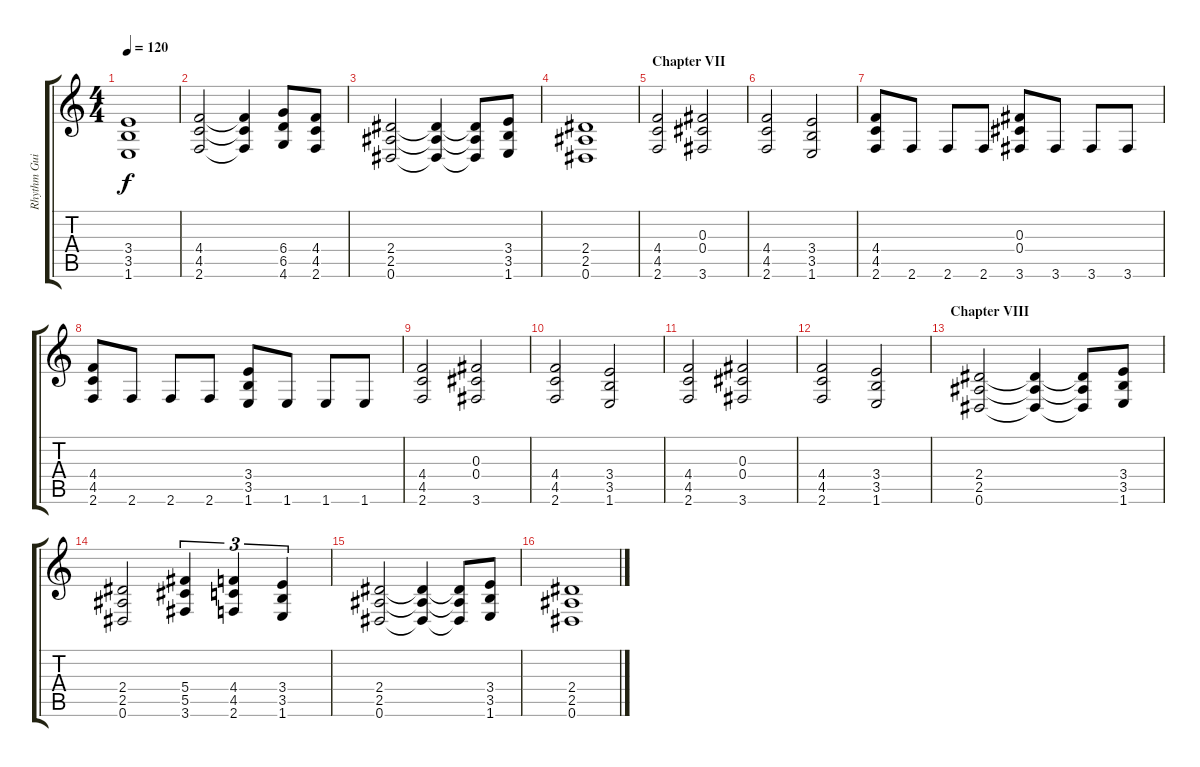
\track ("Rhythm Guitar" "Rhythm Gui") {instrument distortionguitar}
\staff {score tabs}
\tuning (Eb4 Bb3 Gb3 Db3 Ab2 Eb2) {hide}
\ts (4 4)
\tempo 120
\clef g2
\ks c
(3.4 3.5 1.6).1{dy f} |
(4.4 4.5 2.6).2 (4.4{t} 4.5{t} 2.6{t}).4 (6.4 6.5 4.6).8 (4.4 4.5 2.6).8 |
(2.4 2.5 0.6).2 (2.4{t} 2.5{t} 0.6{t}).4 (2.4{t} 2.5{t} 0.6{t}).8 (3.4 3.5 1.6).8 |
(2.4 2.5 0.6).1 |
\section ("" "Chapter VII")
(4.4 4.5 2.6).2{volume 13} (0.3 0.4 3.6).2 |
(4.4 4.5 2.6).2 (3.4 3.5 1.6).2 |
(4.4 4.5 2.6).8 2.6.8 2.6.8 2.6.8 (0.3 0.4 3.6).8 3.6.8 3.6.8 3.6.8 |
(4.4 4.5 2.6).8 2.6.8 2.6.8 2.6.8 (3.4 3.5 1.6).8 1.6.8 1.6.8 1.6.8 |
(4.4 4.5 2.6).2{volume 13} (0.3 0.4 3.6).2 |
(4.4 4.5 2.6).2 (3.4 3.5 1.6).2 |
(4.4 4.5 2.6).2{volume 13} (0.3 0.4 3.6).2 |
(4.4 4.5 2.6).2 (3.4 3.5 1.6).2 |
\section ("" "Chapter VIII")
(2.4 2.5 0.6).2 (2.4{t} 2.5{t} 0.6{t}).4 (2.4{t} 2.5{t} 0.6{t}).8 (3.4 3.5 1.6).8 |
(2.4 2.5 0.6).2 (5.4 5.5 3.6).4{tu (3 2)} (4.4 4.5 2.6).4{tu (3 2)} (3.4 3.5 1.6).4{tu (3 2)} |
(2.4 2.5 0.6).2 (2.4{t} 2.5{t} 0.6{t}).4 (2.4{t} 2.5{t} 0.6{t}).8 (3.4 3.5 1.6).8 |
(2.4 2.5 0.6).1
